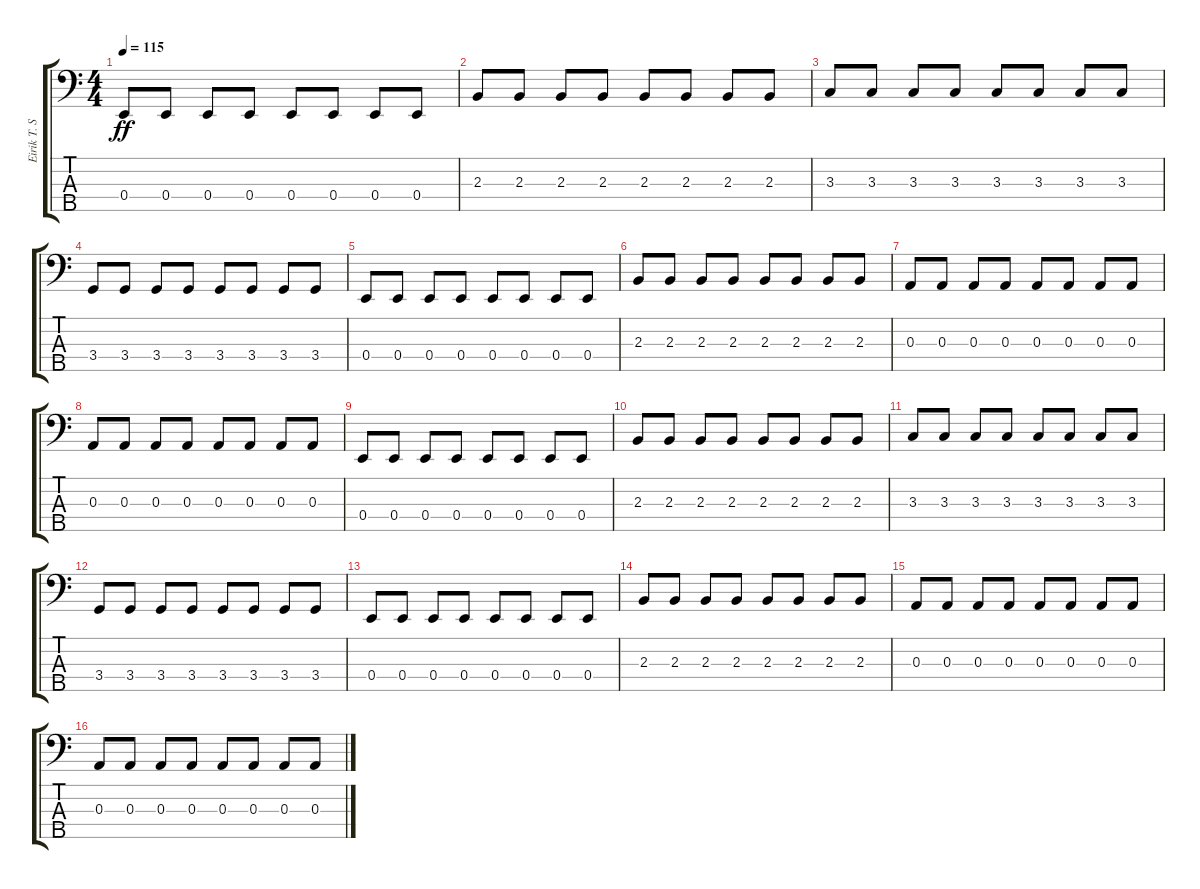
\track ("Eirik T. Saltrø - Bass" "Eirik T. S") {instrument electricbassfinger}
\staff {score tabs}
\tuning (G2 D2 A1 E1 B0) {hide}
\ts (4 4)
\tempo 115
\clef f4
\ks c
0.4.8{dy ff} 0.4.8 0.4.8 0.4.8 0.4.8 0.4.8 0.4.8 0.4.8 |
2.3.8 2.3.8 2.3.8 2.3.8 2.3.8 2.3.8 2.3.8 2.3.8 |
3.3.8 3.3.8 3.3.8 3.3.8 3.3.8 3.3.8 3.3.8 3.3.8 |
3.4.8 3.4.8 3.4.8 3.4.8 3.4.8 3.4.8 3.4.8 3.4.8 |
0.4.8 0.4.8 0.4.8 0.4.8 0.4.8 0.4.8 0.4.8 0.4.8 |
2.3.8 2.3.8 2.3.8 2.3.8 2.3.8 2.3.8 2.3.8 2.3.8 |
0.3.8 0.3.8 0.3.8 0.3.8 0.3.8 0.3.8 0.3.8 0.3.8 |
0.3.8 0.3.8 0.3.8 0.3.8 0.3.8 0.3.8 0.3.8 0.3.8 |
0.4.8 0.4.8 0.4.8 0.4.8 0.4.8 0.4.8 0.4.8 0.4.8 |
2.3.8 2.3.8 2.3.8 2.3.8 2.3.8 2.3.8 2.3.8 2.3.8 |
3.3.8 3.3.8 3.3.8 3.3.8 3.3.8 3.3.8 3.3.8 3.3.8 |
3.4.8 3.4.8 3.4.8 3.4.8 3.4.8 3.4.8 3.4.8 3.4.8 |
0.4.8 0.4.8 0.4.8 0.4.8 0.4.8 0.4.8 0.4.8 0.4.8 |
2.3.8 2.3.8 2.3.8 2.3.8 2.3.8 2.3.8 2.3.8 2.3.8 |
0.3.8 0.3.8 0.3.8 0.3.8 0.3.8 0.3.8 0.3.8 0.3.8 |
0.3.8 0.3.8 0.3.8 0.3.8 0.3.8 0.3.8 0.3.8 0.3.8
